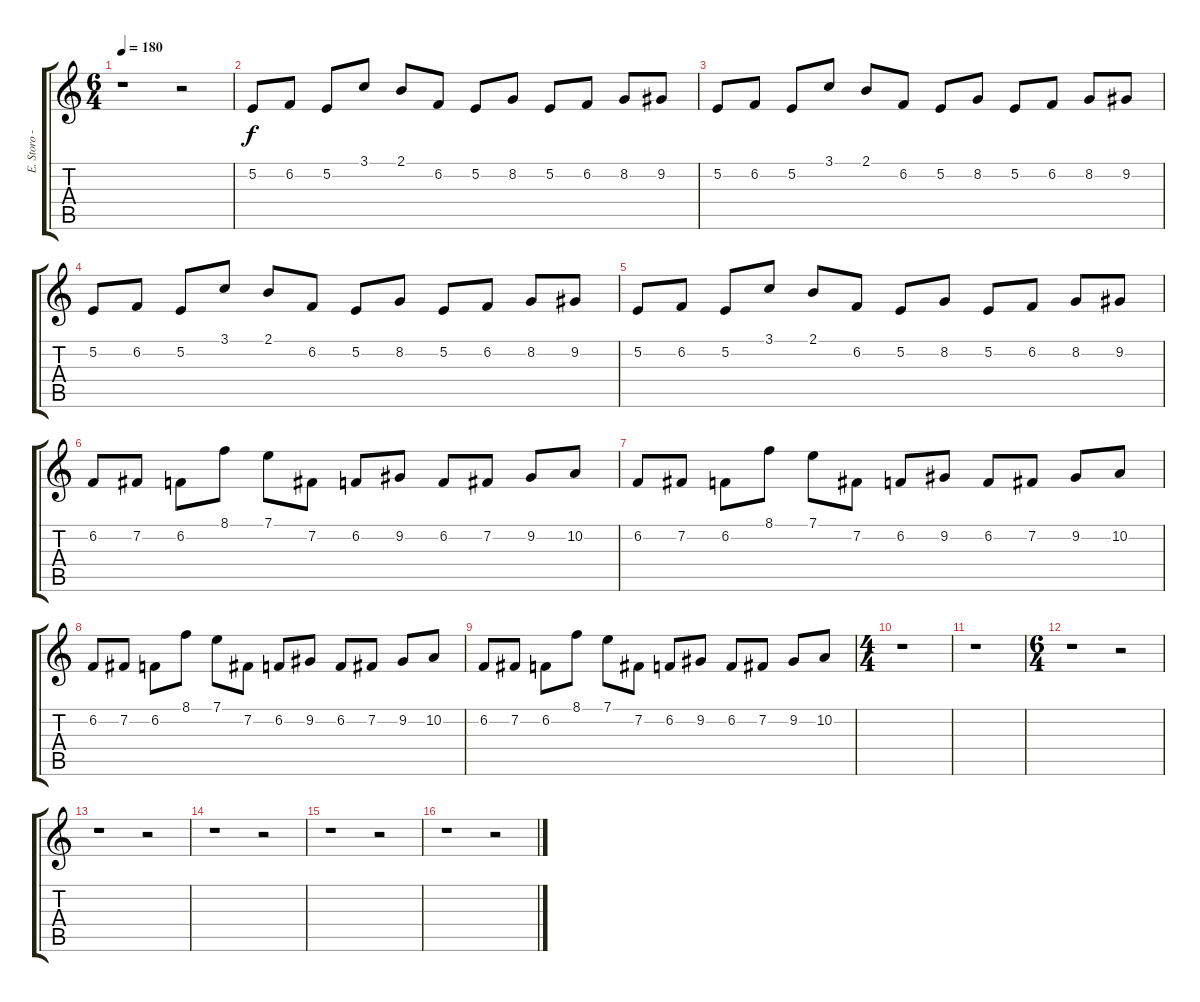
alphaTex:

\track ("E. Storo - Keyboard" "E. Storo -") {instrument celesta}
\staff {score tabs}
\tuning (A4 B3 G3 D3 A2 E2) {hide}
\ts (6 4)
\tempo 180
\clef g2
\ks c
r.1{dy f} r.2 |
5.2.8{volume 7 balance 8 instrument fx3crystal} 6.2.8 5.2.8 3.1.8 2.1.8 6.2.8 5.2.8 8.2.8 5.2.8 6.2.8 8.2.8 9.2.8 |
5.2.8 6.2.8 5.2.8 3.1.8 2.1.8 6.2.8 5.2.8 8.2.8 5.2.8 6.2.8 8.2.8 9.2.8 |
5.2.8 6.2.8 5.2.8 3.1.8 2.1.8 6.2.8 5.2.8 8.2.8 5.2.8 6.2.8 8.2.8 9.2.8 |
5.2.8 6.2.8 5.2.8 3.1.8 2.1.8 6.2.8 5.2.8 8.2.8 5.2.8 6.2.8 8.2.8 9.2.8 |
6.2.8 7.2.8 6.2.8 8.1.8 7.1.8 7.2.8 6.2.8 9.2.8 6.2.8 7.2.8 9.2.8 10.2.8 |
6.2.8 7.2.8 6.2.8 8.1.8 7.1.8 7.2.8 6.2.8 9.2.8 6.2.8 7.2.8 9.2.8 10.2.8 |
6.2.8 7.2.8 6.2.8 8.1.8 7.1.8 7.2.8 6.2.8 9.2.8 6.2.8 7.2.8 9.2.8 10.2.8 |
6.2.8 7.2.8 6.2.8 8.1.8 7.1.8 7.2.8 6.2.8 9.2.8 6.2.8 7.2.8 9.2.8 10.2.8 |
\ts (4 4)
r.1 |
r.1 |
\ts (6 4)
r.1 r.2 |
r.1 r.2 |
r.1 r.2 |
r.1 r.2 |
r.1 r.2
